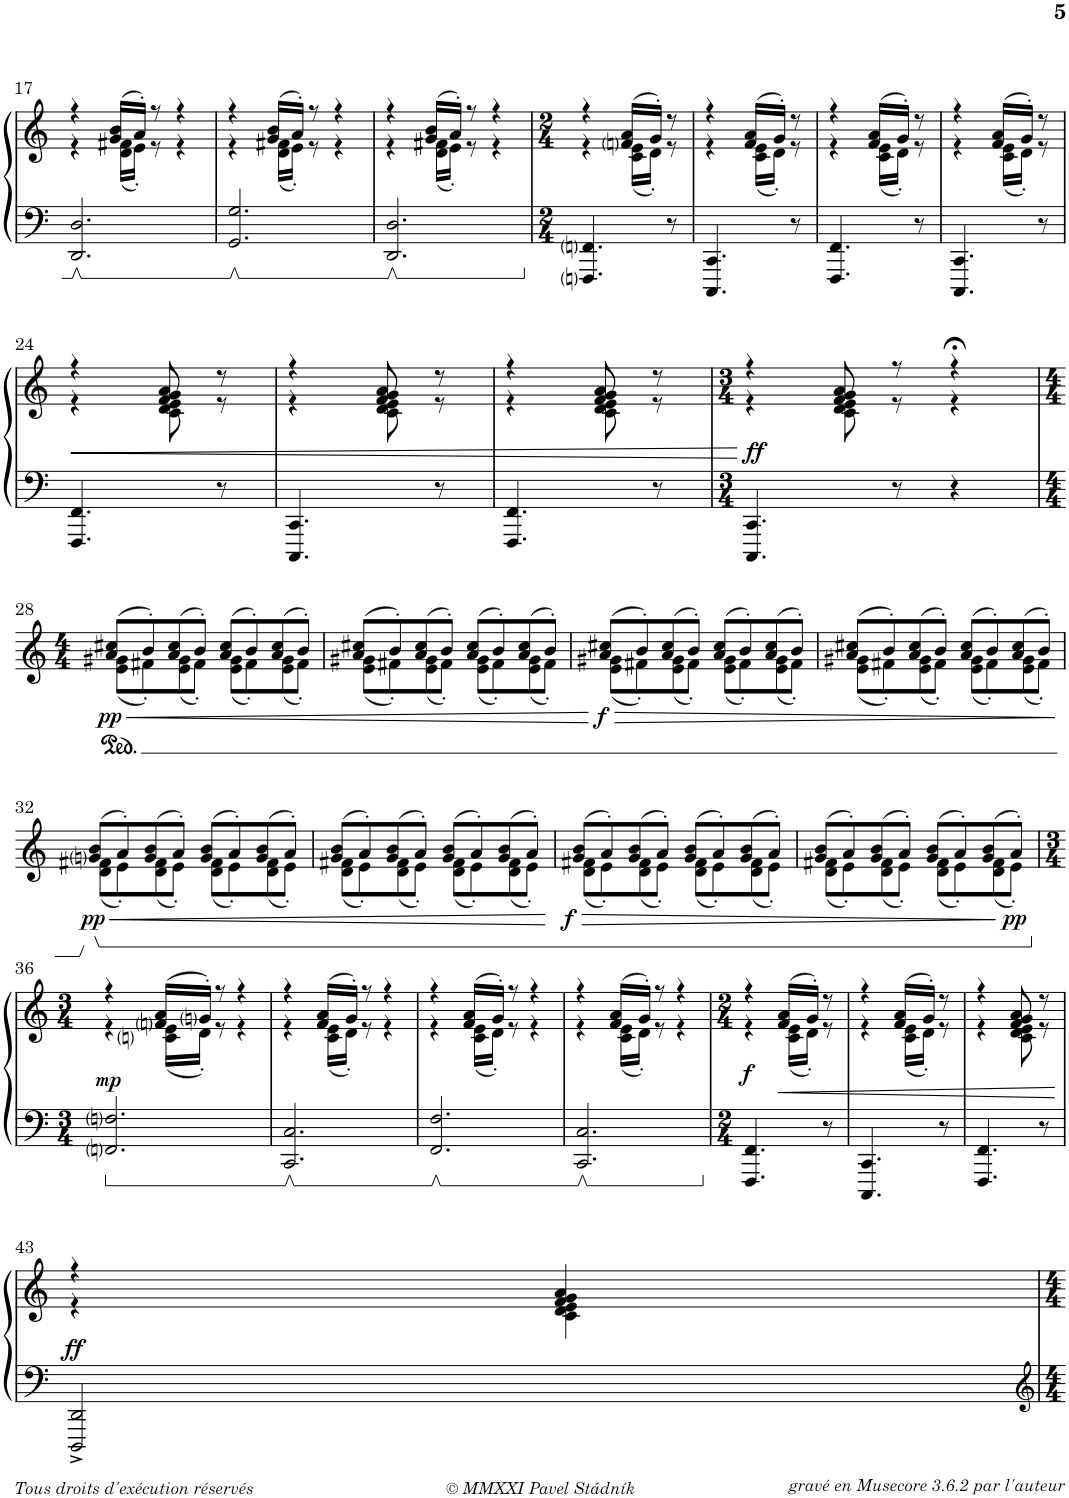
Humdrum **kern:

**kern	**kern	**dynam
*part1	*part1	*part1
*staff2	*staff1	*staff1/2
*I"Klavír	*	*
*I'Klv.	*	*
!!LO:PB:g=z
*clefF4	*clefG2	*
*k[]	*k[]	*
*M3/4	*M3/4	*
=17	=17	=17
*	*^	*
2.DD/ 2.D/	4r	4r	.
.	(>16g/ 16b/LL	(<16d\ 16f#X\LL	.
.	16a'/JJ)	16e'\JJ)	.
.	8r	8r	.
.	4r	4r	.
=18	=18	=18	=18
2.GG/ 2.G/	4r	4r	.
.	(>16g/ 16b/LL	(<16d\ 16f#X\LL	.
.	16a'/JJ)	16e'\JJ)	.
.	8r	8r	.
.	4r	4r	.
=19	=19	=19	=19
2.DD/ 2.D/	4r	4r	.
.	(>16g/ 16b/LL	(<16d\ 16f#X\LL	.
.	16a'/JJ)	16e'\JJ)	.
.	8r	8r	.
.	4r	4r	.
=20	=20	=20	=20
*M2/4	*M2/4	*	*
4.FFFni/ 4.FFni/	4r	4r	.
.	(>16fni/ 16a/LL	(<16c\ 16e\LL	.
.	16g'/JJ)	16d'\JJ)	.
8r	8r	8r	.
=21	=21	=21	=21
4.CCC/ 4.CC/	4r	4r	.
.	(>16f/ 16a/LL	(<16c\ 16e\LL	.
.	16g'/JJ)	16d'\JJ)	.
8r	8r	8r	.
=22	=22	=22	=22
4.FFF/ 4.FF/	4r	4r	.
.	(>16f/ 16a/LL	(<16c\ 16e\LL	.
.	16g'/JJ)	16d'\JJ)	.
8r	8r	8r	.
=23	=23	=23	=23
4.CCC/ 4.CC/	4r	4r	.
.	(>16f/ 16a/LL	(<16c\ 16e\LL	.
.	16g'/JJ)	16d'\JJ)	.
8r	8r	8r	.
!!LO:LB:g=z	!!
=24	=24	=24	=24
!	!	!	!LO:HP:b=2
4.FFF/ 4.FF/	4r	4r	<
.	8f/ 8g/ 8a/	8c\ 8d\ 8e\	.
8r	8r	8r	.
=25	=25	=25	=25
4.CCC/ 4.CC/	4r	4r	.
.	8f/ 8g/ 8a/	8c\ 8d\ 8e\	.
8r	8r	8r	.
=26	=26	=26	=26
4.FFF/ 4.FF/	4r	4r	.
.	8f/ 8g/ 8a/	8c\ 8d\ 8e\	.
8r	8r	8r	.
=27	=27	=27	=27
*M3/4	*M3/4	*	*
!	!	!	!LO:DY:a=2
4.CCC/ 4.CC/	4r	4r	ff
.	8f/ 8g/ 8a/	8c\ 8d\ 8e\	.
8r	8r	8r	.
4r	4r;<	4r	.
!!LO:LB:g=z	!!
=28	=28	=28	=28
*M4/4	*M4/4	*	*
!	!	!	!LO:HP:b
!	!	!	!LO:DY:n=1:b
1r	(>8a/ 8cc#X/L	(<8e\ 8g#X\L	< pp
.	8b'/)	8f#X'\)	.
.	(>8a/ 8cc#/	(<8e\ 8g#\	.
.	8b'/J)	8f#'\J)	.
.	(>8a/ 8cc#/L	(<8e\ 8g#\L	.
.	8b'/)	8f#'\)	.
.	(>8a/ 8cc#/	(<8e\ 8g#\	.
.	8b'/J)	8f#'\J)	.
=29	=29	=29	=29
1r	(>8a/ 8cc#X/L	(<8e\ 8g#X\L	.
.	8b'/)	8f#X'\)	.
.	(>8a/ 8cc#/	(<8e\ 8g#\	.
.	8b'/J)	8f#'\J)	.
.	(>8a/ 8cc#/L	(<8e\ 8g#\L	.
.	8b'/)	8f#'\)	.
.	(>8a/ 8cc#/	(<8e\ 8g#\	.
.	8b'/J)	8f#'\J)	.
*	*v	*v	*
.	.	[
=30	=30	=30
!	!	!LO:HP:b
*	*^	*
!	!	!	!LO:DY:n=1:b
1r	(>8a/ 8cc#X/L	(<8e\ 8g#X\L	> f
.	8b'/)	8f#X'\)	.
.	(>8a/ 8cc#/	(<8e\ 8g#\	.
.	8b'/J)	8f#'\J)	.
.	(>8a/ 8cc#/L	(<8e\ 8g#\L	.
.	8b'/)	8f#'\)	.
.	(>8a/ 8cc#/	(<8e\ 8g#\	.
.	8b'/J)	8f#'\J)	.
=31	=31	=31	=31
1r	(>8a/ 8cc#X/L	(<8e\ 8g#X\L	.
.	8b'/)	8f#X'\)	.
.	(>8a/ 8cc#/	(<8e\ 8g#\	.
.	8b'/J)	8f#'\J)	.
.	(>8a/ 8cc#/L	(<8e\ 8g#\L	.
.	8b'/)	8f#'\)	.
.	(>8a/ 8cc#/	(<8e\ 8g#\	.
.	8b'/J)	8f#'\J)	.
*	*v	*v	*
.	.	[
!!LO:LB:g=z
=32	=32	=32
!	!	!LO:HP:b
*	*^	*
!	!	!	!LO:DY:n=1:b
1r	(>8gni/ 8b/L	(<8d\ 8f#X\L	< pp
.	8a'/)	8e'\)	.
.	(>8g/ 8b/	(<8d\ 8f#\	.
.	8a'/J)	8e'\J)	.
.	(>8g/ 8b/L	(<8d\ 8f#\L	.
.	8a'/)	8e'\)	.
.	(>8g/ 8b/	(<8d\ 8f#\	.
.	8a'/J)	8e'\J)	.
=33	=33	=33	=33
1r	(>8g/ 8b/L	(<8d\ 8f#X\L	.
.	8a'/)	8e'\)	.
.	(>8g/ 8b/	(<8d\ 8f#\	.
.	8a'/J)	8e'\J)	.
.	(>8g/ 8b/L	(<8d\ 8f#\L	.
.	8a'/)	8e'\)	.
.	(>8g/ 8b/	(<8d\ 8f#\	.
.	8a'/J)	8e'\J)	.
*	*v	*v	*
.	.	]
=34	=34	=34
!	!	!LO:HP:b
*	*^	*
!	!	!	!LO:DY:n=1:b
1r	(>8g/ 8b/L	(<8d\ 8f#X\L	> f
.	8a'/)	8e'\)	.
.	(>8g/ 8b/	(<8d\ 8f#\	.
.	8a'/J)	8e'\J)	.
.	(>8g/ 8b/L	(<8d\ 8f#\L	.
.	8a'/)	8e'\)	.
.	(>8g/ 8b/	(<8d\ 8f#\	.
.	8a'/J)	8e'\J)	.
=35	=35	=35	=35
1r	(>8g/ 8b/L	(<8d\ 8f#X\L	.
.	8a'/)	8e'\)	.
.	(>8g/ 8b/	(<8d\ 8f#\	.
.	8a'/J)	8e'\J)	.
.	(>8g/ 8b/L	(<8d\ 8f#\L	.
.	8a'/)	8e'\)	.
.	(>8g/ 8b/	(<8d\ 8f#\	.
!	!	!	!LO:DY:n=1:b
.	8a'/J)	8e'\J)	[ pp
!!LO:LB:g=z	!!
=36	=36	=36	=36
*M3/4	*M3/4	*	*
!	!	!	!LO:DY:b
2.FFni/ 2.Fni/	4r	4r	mp
.	(>16fni/ 16a/LL	(<16cni\ 16e\LL	.
.	16gni'/JJ)	16d'\JJ)	.
.	8r	8r	.
.	4r	4r	.
=37	=37	=37	=37
2.CC/ 2.C/	4r	4r	.
.	(>16f/ 16a/LL	(<16c\ 16e\LL	.
.	16g'/JJ)	16d'\JJ)	.
.	8r	8r	.
.	4r	4r	.
=38	=38	=38	=38
2.FF/ 2.F/	4r	4r	.
.	(>16f/ 16a/LL	(<16c\ 16e\LL	.
.	16g'/JJ)	16d'\JJ)	.
.	8r	8r	.
.	4r	4r	.
=39	=39	=39	=39
2.CC/ 2.C/	4r	4r	.
.	(>16f/ 16a/LL	(<16c\ 16e\LL	.
.	16g'/JJ)	16d'\JJ)	.
.	8r	8r	.
.	4r	4r	.
=40	=40	=40	=40
*M2/4	*M2/4	*	*
!	!	!	!LO:DY:a=2
4.FFF/ 4.FF/	4r	4r	f
.	(>16f/ 16a/LL	(<16c\ 16e\LL	.
.	16g'/JJ)	16d'\JJ)	.
8r	8r	8r	.
=41	=41	=41	=41
4.CCC/ 4.CC/	4r	4r	.
.	(>16f/ 16a/LL	(<16c\ 16e\LL	.
.	16g'/JJ)	16d'\JJ)	.
8r	8r	8r	.
=42	=42	=42	=42
4.FFF/ 4.FF/	4r	4r	.
.	8f/ 8g/ 8a/	8c\ 8d\ 8e\	.
8r	8r	8r	.
*	*v	*v	*
.	.	]
!!LO:LB:g=z
=43	=43	=43
*	*^	*
!	!	!	!LO:DY:a=2
2DDD/^ 2DD/^	4r	4r	ff
.	4f/ 4g/ 4a/	4c\ 4d\ 4e\	.
*	*v	*v	*
=	=	=
*-	*-	*-
